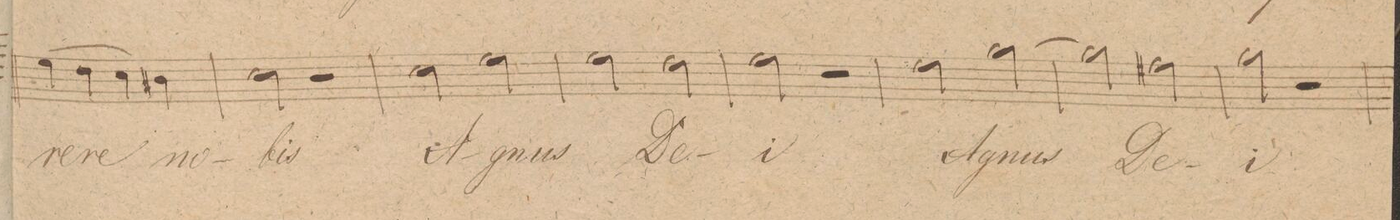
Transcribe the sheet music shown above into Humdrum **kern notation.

**kern	**text	**dynam
*I"Canto	*	*
*clefC1	*	*
*k[]	*	*
*met(c|)	*	*
*M2/2	*	*
(4cc\	-re-	.
4b\	-re	.
4a\)	.	.
4g#X\	no-	.
=36	=36	=36
2a\	-bis	.
2r	.	.
=37	=37	=37
2a\	A-	.
2cc\	-gnus	.
=38	=38	=38
2cc\	.	.
2b\	De-	.
=39	=39	=39
2cc\	-i	.
2r	.	.
=40	=40	=40
2cc\	A-	.
[2ee\	-gnus	.
=41	=41	=41
2ee\]	.	.
2dd#X\	De-	.
=42	=42	=42
2ee\	-i	.
2r	.	.
=43	=43	=43
*-	*-	*-
